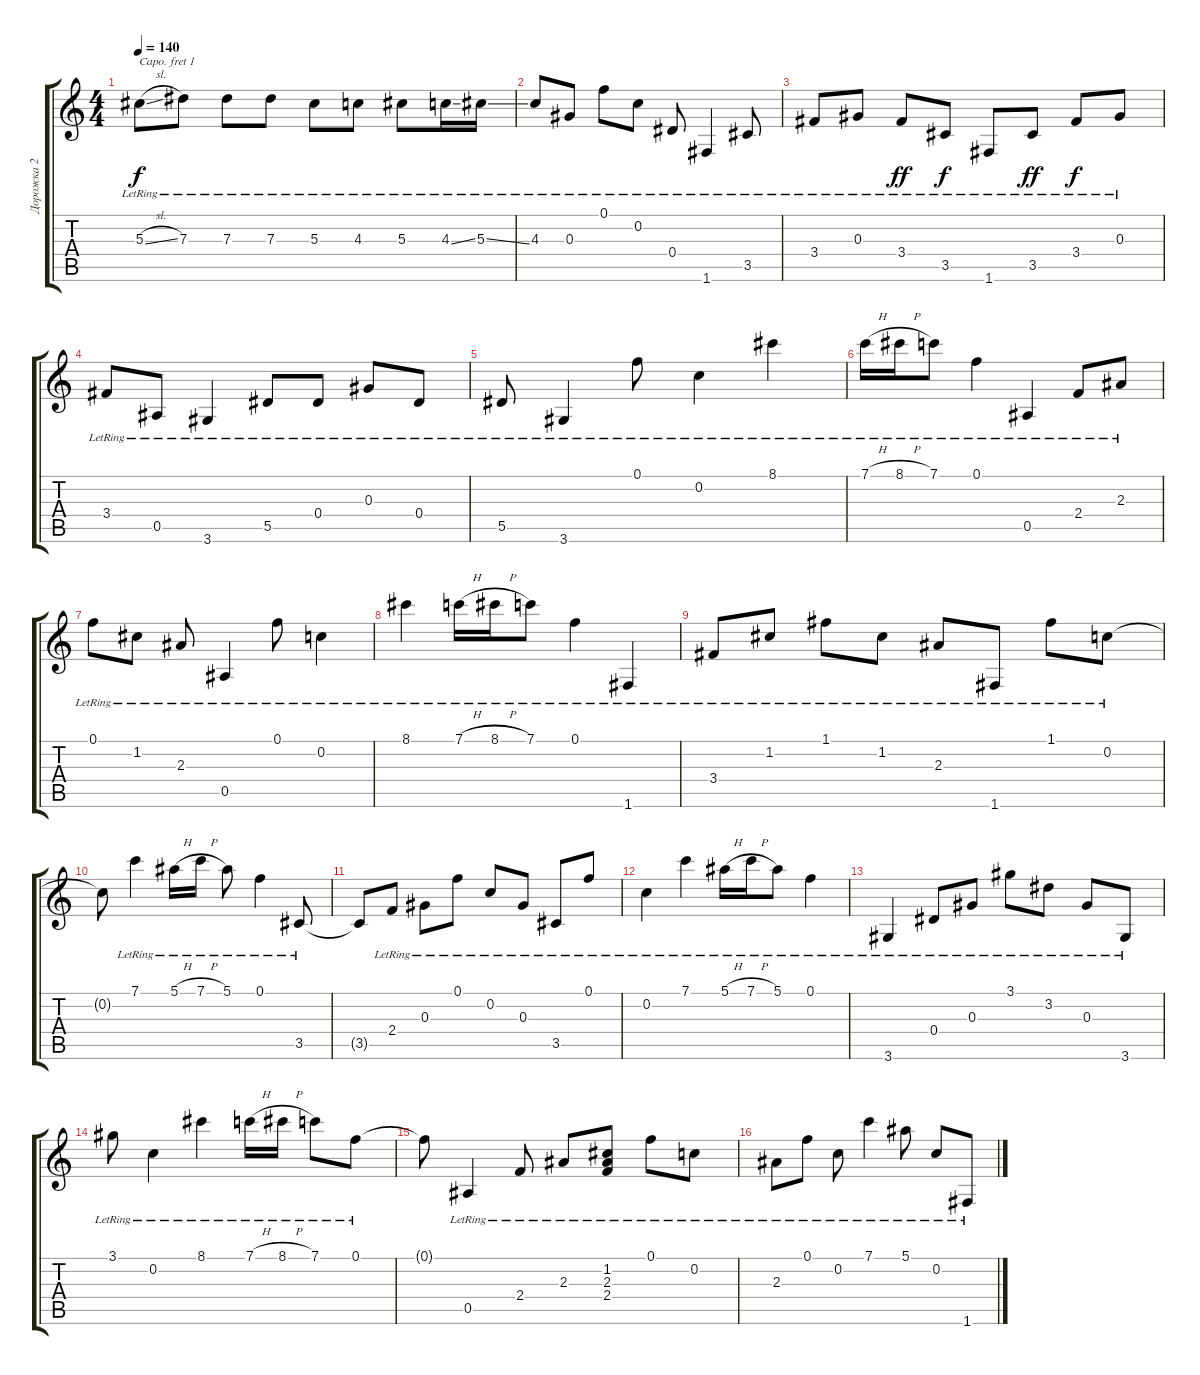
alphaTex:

\track ("Дорожка 2" "Дорожка 2") {instrument acousticguitarsteel}
\staff {score tabs}
\capo 1
\tuning (E4 B3 G3 D3 A2 E2) {hide}
\ts (4 4)
\tempo 140
\clef g2
\ks c
5.3{sl lr}.8{dy f} 7.3{lr}.8 7.3{lr}.8 7.3{lr}.8 5.3{lr}.8 4.3{lr}.8 5.3{lr}.8 4.3{ss lr}.16 5.3{ss lr}.16 |
4.3{lr}.8 0.3{lr}.8 0.1{lr}.8 0.2{lr}.8 0.4{lr}.8 1.6{lr}.4 3.5{lr}.8 |
3.4{lr}.8 0.3{lr}.8 3.4{lr}.8{dy ff} 3.5{lr}.8{dy f} 1.6{lr}.8 3.5{lr}.8{dy ff} 3.4{lr}.8{dy f} 0.3{lr}.8 |
3.4{lr}.8 0.5{lr}.8 3.6{lr}.4 5.5{lr}.8 0.4{lr}.8 0.3{lr}.8 0.4{lr}.8 |
5.5{lr}.8 3.6{lr}.4 0.1{lr}.8 0.2{lr}.4 8.1{lr}.4 |
7.1{h lr}.16 8.1{h lr}.16 7.1{lr}.8 0.1{lr}.4 0.5{lr}.4 2.4{lr}.8 2.3{lr}.8 |
0.1{lr}.8 1.2{lr}.8 2.3{lr}.8 0.5{lr}.4 0.1{lr}.8 0.2{lr}.4 |
8.1{lr}.4 7.1{h lr}.16 8.1{h lr}.16 7.1{lr}.8 0.1{lr}.4 1.6{lr}.4 |
3.4{lr}.8 1.2{lr}.8 1.1{lr}.8 1.2{lr}.8 2.3{lr}.8 1.6{lr}.8 1.1{lr}.8 0.2{lr}.8 |
0.2{t}.8 7.1{lr}.4 5.1{h lr}.16 7.1{h lr}.16 5.1{lr}.8 0.1{lr}.4 3.5{lr}.8 |
3.5{t}.8 2.4{lr}.8 0.3{lr}.8 0.1{lr}.8 0.2{lr}.8 0.3{lr}.8 3.5{lr}.8 0.1{lr}.8 |
0.2{lr}.4 7.1{lr}.4 5.1{h lr}.16 7.1{h lr}.16 5.1{lr}.8 0.1{lr}.4 |
3.6{lr}.4 0.4{lr}.8 0.3{lr}.8 3.1{lr}.8 3.2{lr}.8 0.3{lr}.8 3.6{lr}.8 |
3.1{lr}.8 0.2{lr}.4 8.1{lr}.4 7.1{h lr}.16 8.1{h lr}.16 7.1{lr}.8 0.1{lr}.8 |
0.1{t}.8 0.5{lr}.4 2.4{lr}.8 2.3{lr}.8 (1.2{lr} 2.3{lr} 2.4{lr}).8 0.1{lr}.8 0.2{lr}.8 |
2.3{lr}.8 0.1{lr}.8 0.2{lr}.8 7.1{lr}.4 5.1{lr}.8 0.2{lr}.8 1.6{lr}.8
